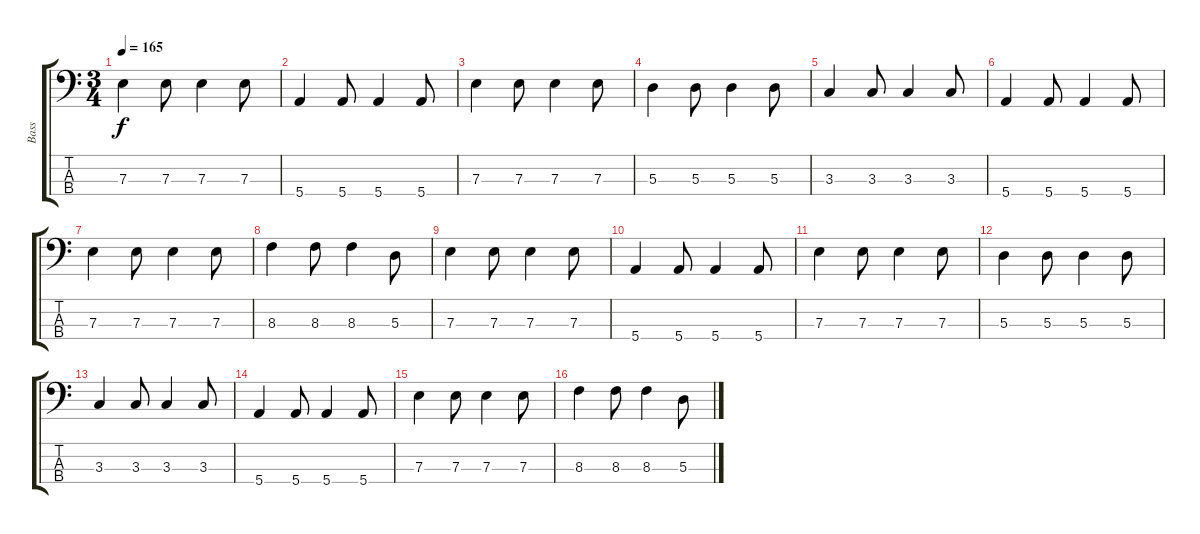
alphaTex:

\track ("Bass" "Bass") {instrument electricbassfinger}
\staff {score tabs}
\tuning (G2 D2 A1 E1) {hide}
\ts (3 4)
\tempo 165
\clef f4
\ks c
7.3.4{dy f} 7.3.8 7.3.4 7.3.8 |
5.4.4 5.4.8 5.4.4 5.4.8 |
7.3.4 7.3.8 7.3.4 7.3.8 |
5.3.4 5.3.8 5.3.4 5.3.8 |
3.3.4 3.3.8 3.3.4 3.3.8 |
5.4.4{volume 13} 5.4.8 5.4.4 5.4.8 |
7.3.4 7.3.8 7.3.4 7.3.8 |
8.3.4 8.3.8 8.3.4 5.3.8 |
7.3.4 7.3.8 7.3.4 7.3.8 |
5.4.4 5.4.8 5.4.4 5.4.8 |
7.3.4 7.3.8 7.3.4 7.3.8 |
5.3.4 5.3.8 5.3.4 5.3.8 |
3.3.4 3.3.8 3.3.4 3.3.8 |
5.4.4{volume 13} 5.4.8 5.4.4 5.4.8 |
7.3.4 7.3.8 7.3.4 7.3.8 |
8.3.4 8.3.8 8.3.4 5.3.8
